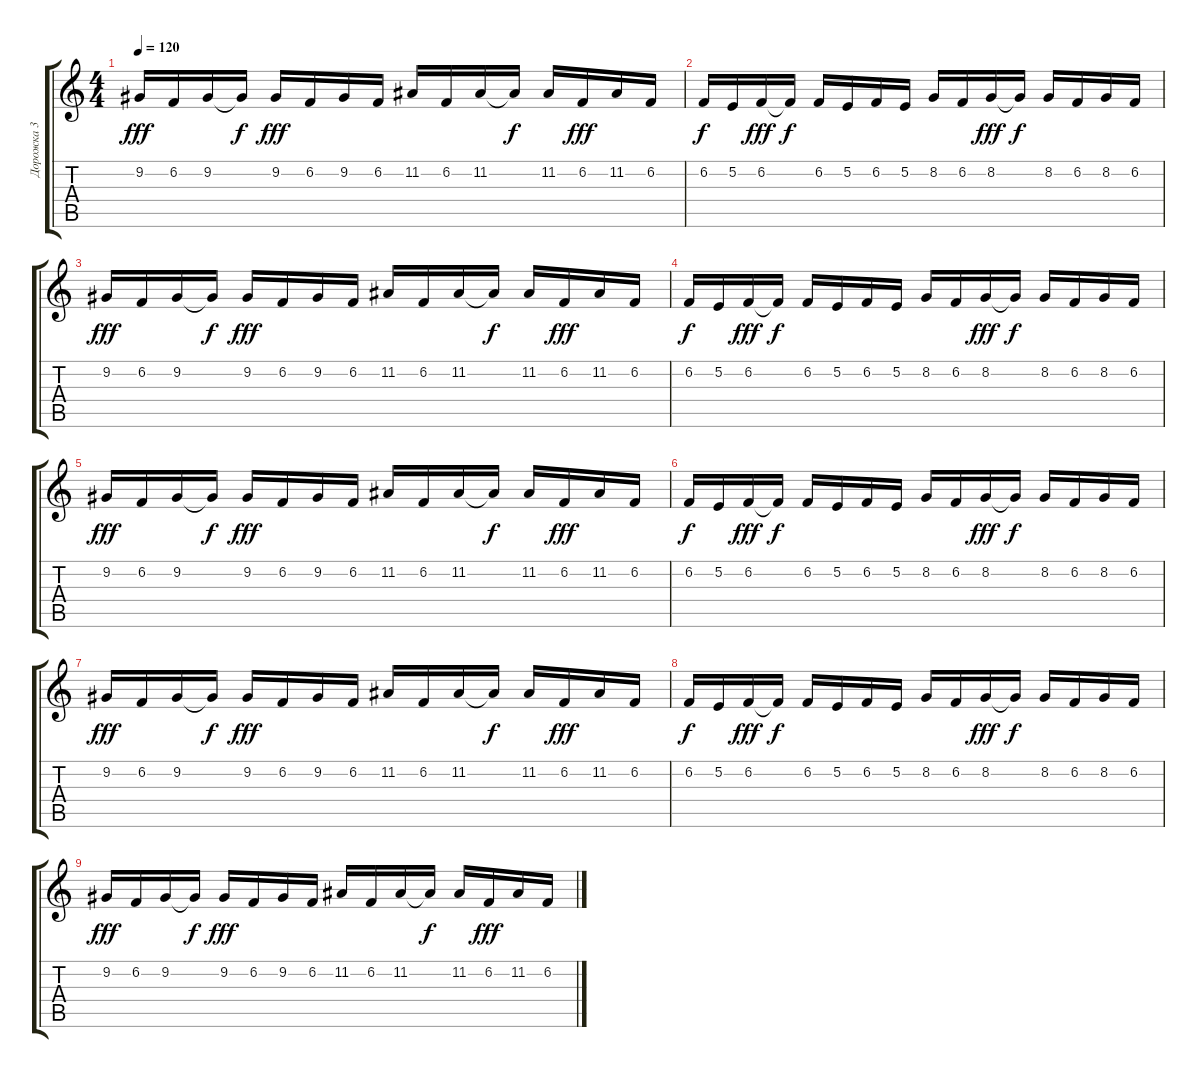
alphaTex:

\track ("Дорожка 3" "Дорожка 3") {instrument panflute}
\staff {score tabs}
\tuning (E4 B3 G3 D3 A2 E2) {hide}
\ts (4 4)
\tempo 120
\clef g2
\ks c
9.2.16{dy fff} 6.2.16 9.2.16 9.2{t}.16{dy f} 9.2.16{dy fff} 6.2.16 9.2.16 6.2.16 11.2.16 6.2.16 11.2.16 11.2{t}.16{dy f} 11.2.16 6.2.16{dy fff} 11.2.16 6.2.16 |
6.2.16{dy f} 5.2.16 6.2.16{dy fff} 6.2{t}.16{dy f} 6.2.16 5.2.16 6.2.16 5.2.16 8.2.16 6.2.16 8.2.16{dy fff} 8.2{t}.16{dy f} 8.2.16 6.2.16 8.2.16 6.2.16 |
9.2.16{dy fff} 6.2.16 9.2.16 9.2{t}.16{dy f} 9.2.16{dy fff} 6.2.16 9.2.16 6.2.16 11.2.16 6.2.16 11.2.16 11.2{t}.16{dy f} 11.2.16 6.2.16{dy fff} 11.2.16 6.2.16 |
6.2.16{dy f} 5.2.16 6.2.16{dy fff} 6.2{t}.16{dy f} 6.2.16 5.2.16 6.2.16 5.2.16 8.2.16 6.2.16 8.2.16{dy fff} 8.2{t}.16{dy f} 8.2.16 6.2.16 8.2.16 6.2.16 |
9.2.16{dy fff} 6.2.16 9.2.16 9.2{t}.16{dy f} 9.2.16{dy fff} 6.2.16 9.2.16 6.2.16 11.2.16 6.2.16 11.2.16 11.2{t}.16{dy f} 11.2.16 6.2.16{dy fff} 11.2.16 6.2.16 |
6.2.16{dy f} 5.2.16 6.2.16{dy fff} 6.2{t}.16{dy f} 6.2.16 5.2.16 6.2.16 5.2.16 8.2.16 6.2.16 8.2.16{dy fff} 8.2{t}.16{dy f} 8.2.16 6.2.16 8.2.16 6.2.16 |
9.2.16{dy fff} 6.2.16 9.2.16 9.2{t}.16{dy f} 9.2.16{dy fff} 6.2.16 9.2.16 6.2.16 11.2.16 6.2.16 11.2.16 11.2{t}.16{dy f} 11.2.16 6.2.16{dy fff} 11.2.16 6.2.16 |
6.2.16{dy f} 5.2.16 6.2.16{dy fff} 6.2{t}.16{dy f} 6.2.16 5.2.16 6.2.16 5.2.16 8.2.16 6.2.16 8.2.16{dy fff} 8.2{t}.16{dy f} 8.2.16 6.2.16 8.2.16 6.2.16 |
9.2.16{dy fff} 6.2.16 9.2.16 9.2{t}.16{dy f} 9.2.16{dy fff} 6.2.16 9.2.16 6.2.16 11.2.16 6.2.16 11.2.16 11.2{t}.16{dy f} 11.2.16 6.2.16{dy fff} 11.2.16 6.2.16
